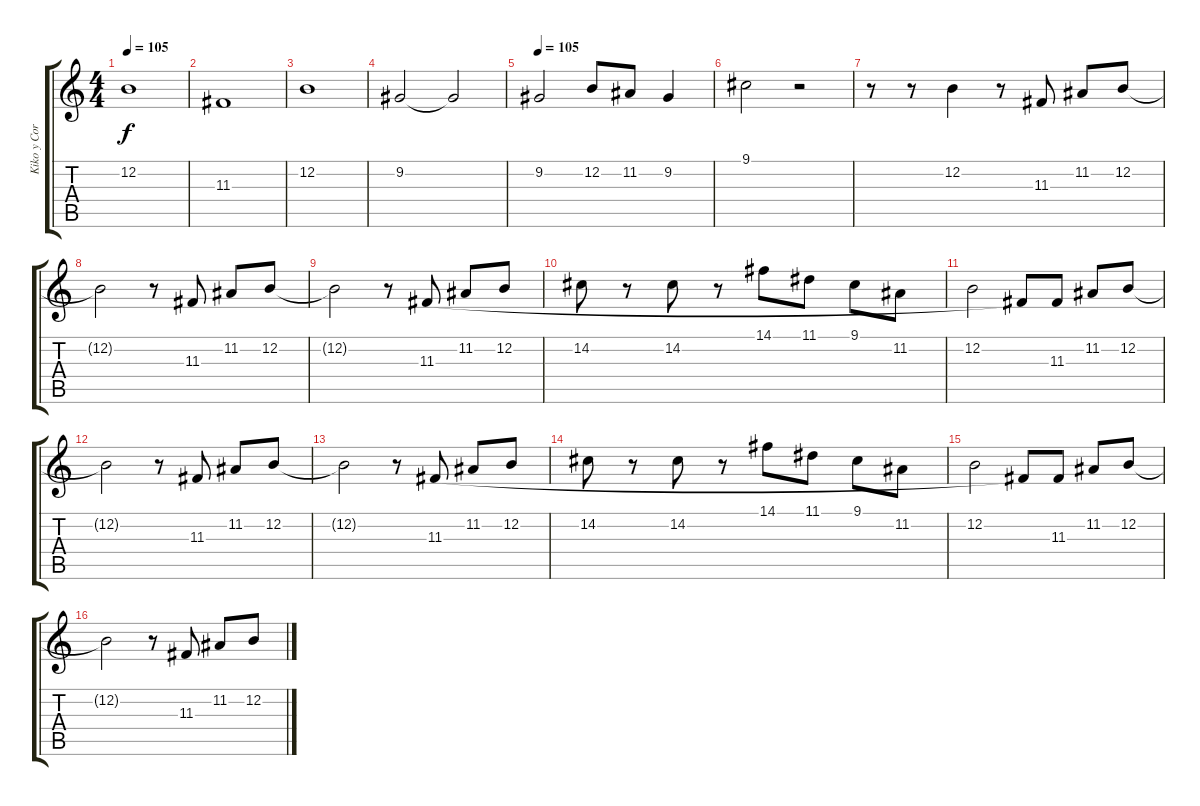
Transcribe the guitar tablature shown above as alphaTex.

\track ("Kiko y Coro" "Kiko y Cor") {instrument tenorsax}
\staff {score tabs}
\tuning (E4 B3 G3 D3 A2 D2) {hide}
\ts (4 4)
\tempo 105
\clef g2
\ks c
12.2.1{dy f} |
11.3.1 |
12.2.1 |
9.2.2 9.2{t}.2 |
\tempo 105
9.2.2 12.2.8 11.2.8 9.2.4 |
9.1.2 r.2 |
r.8 r.8 12.2.4 r.8 11.3.8 11.2.8 12.2.8 |
12.2{t}.2 r.8 11.3.8 11.2.8 12.2.8 |
12.2{t}.2 r.8 11.3.8 11.2.8 12.2.8 |
14.2.8 r.8 14.2.8 r.8 14.1.8 11.1.8 9.1.8 11.2.8 |
12.2.2 11.3{t}.8 11.3.8 11.2.8 12.2.8 |
12.2{t}.2 r.8 11.3.8 11.2.8 12.2.8 |
12.2{t}.2 r.8 11.3.8 11.2.8 12.2.8 |
14.2.8 r.8 14.2.8 r.8 14.1.8 11.1.8 9.1.8 11.2.8 |
12.2.2 11.3{t}.8 11.3.8 11.2.8 12.2.8 |
12.2{t}.2 r.8 11.3.8 11.2.8 12.2.8
